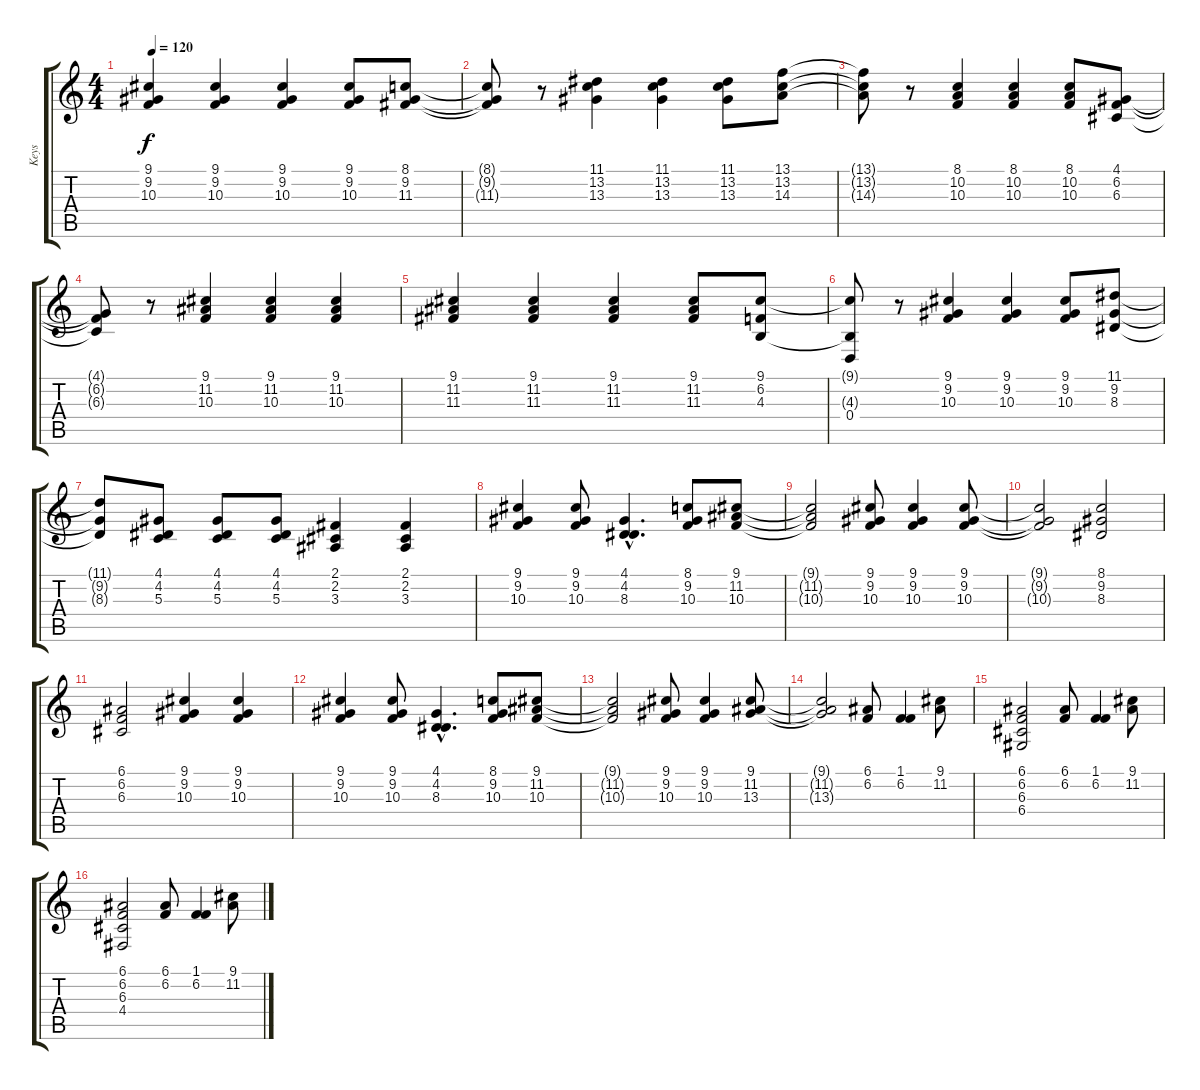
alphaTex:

\track ("Keys" "Keys") {instrument acousticgrandpiano}
\staff {score tabs}
\tuning (E4 B3 G3 D3 A2 E2) {hide}
\ts (4 4)
\tempo 120
\clef g2
\ks c
(9.1 9.2 10.3).4{dy f} (9.1 9.2 10.3).4 (9.1 9.2 10.3).4 (9.1 9.2 10.3).8 (8.1 9.2 11.3).8 |
(8.1{t} 9.2{t} 11.3{t}).8 r.8 (11.1 13.2 13.3).4 (11.1 13.2 13.3).4 (11.1 13.2 13.3).8 (13.1 13.2 14.3).8 |
(13.1{t} 13.2{t} 14.3{t}).8 r.8 (8.1 10.2 10.3).4 (8.1 10.2 10.3).4 (8.1 10.2 10.3).8 (4.1 6.2 6.3).8 |
(4.1{t} 6.2{t} 6.3{t}).8 r.8 (9.1 11.2 10.3).4 (9.1 11.2 10.3).4 (9.1 11.2 10.3).4 |
(9.1 11.2 11.3).4 (9.1 11.2 11.3).4 (9.1 11.2 11.3).4 (9.1 11.2 11.3).8 (9.1 6.2 4.3).8 |
(9.1{t} 4.3{t} 0.4).8 r.8 (9.1 9.2 10.3).4 (9.1 9.2 10.3).4 (9.1 9.2 10.3).8 (11.1 9.2 8.3).8 |
(11.1{t} 9.2{t} 8.3{t}).8 (4.1 4.2 5.3).8 (4.1 4.2 5.3).8 (4.1 4.2 5.3).8 (2.1 2.2 3.3).4 (2.1 2.2 3.3).4 |
(9.1 9.2 10.3).4 (9.1 9.2 10.3).8 (4.1{hac} 4.2{hac} 8.3{hac}).4{d} (8.1 9.2 10.3).8 (9.1 11.2 10.3).8 |
(9.1{t} 11.2{t} 10.3{t}).2 (9.1 9.2 10.3).8 (9.1 9.2 10.3).4 (9.1 9.2 10.3).8 |
(9.1{t} 9.2{t} 10.3{t}).2 (8.1 9.2 8.3).2 |
(6.1 6.2 6.3).2 (9.1 9.2 10.3).4 (9.1 9.2 10.3).4 |
(9.1 9.2 10.3).4 (9.1 9.2 10.3).8 (4.1{hac} 4.2{hac} 8.3{hac}).4{d} (8.1 9.2 10.3).8 (9.1 11.2 10.3).8 |
(9.1{t} 11.2{t} 10.3{t}).2 (9.1 9.2 10.3).8 (9.1 9.2 10.3).4 (9.1 11.2 13.3).8 |
(9.1{t} 11.2{t} 13.3{t}).2 (6.1 6.2).8 (1.1 6.2).4 (9.1 11.2).8 |
(6.1 6.2 6.3 6.4).2 (6.1 6.2).8 (1.1 6.2).4 (9.1 11.2).8 |
(6.1 6.2 6.3 4.4).2 (6.1 6.2).8 (1.1 6.2).4 (9.1 11.2).8
